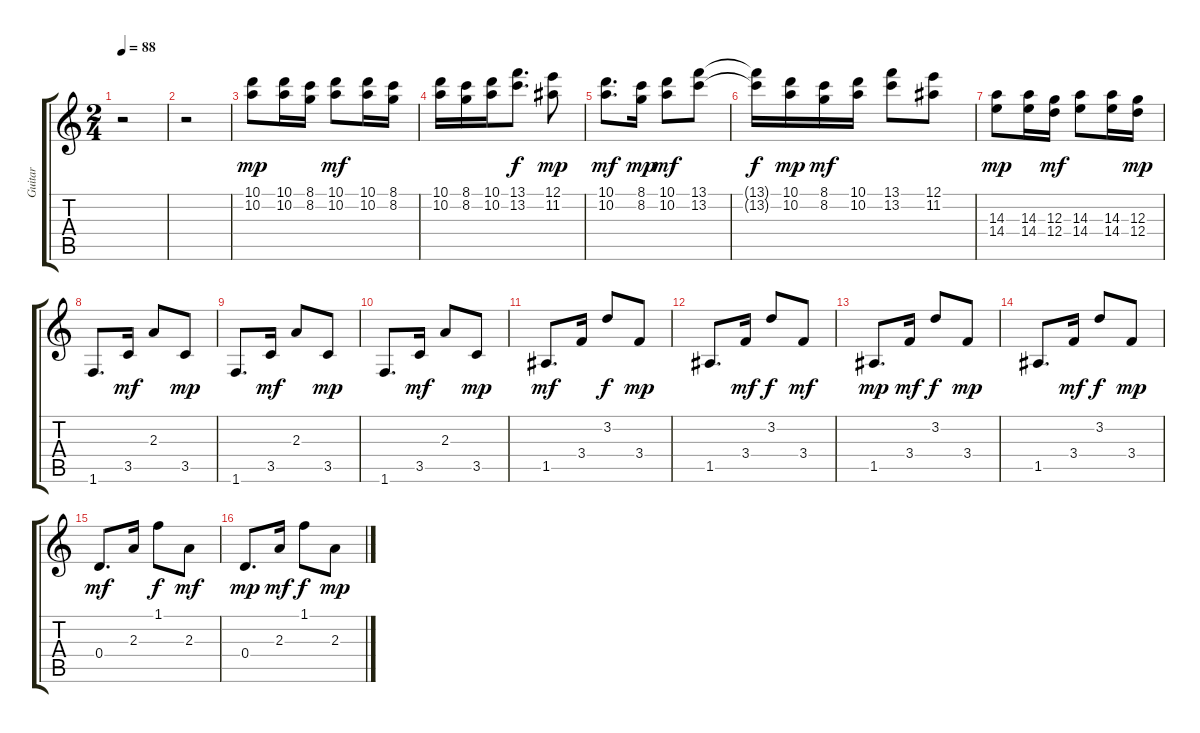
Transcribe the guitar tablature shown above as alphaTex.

\track ("Guitar" "Guitar") {instrument acousticguitarnylon}
\staff {score tabs}
\tuning (E4 B3 G3 D3 A2 E2) {hide}
\ts (2 4)
\tempo 88
\clef g2
\ks c
r.2{dy mp} |
r.2 |
(10.1 10.2).8 (10.1 10.2).16 (8.1 8.2).16 (10.1 10.2).8{dy mf} (10.1 10.2).16 (8.1 8.2).16 |
(10.1 10.2).16 (8.1 8.2).16 (10.1 10.2).16 (13.1 13.2).8{d dy f} (12.1 11.2).8{dy mp} |
(10.1 10.2).8{d dy mf} (8.1 8.2).16{dy mp} (10.1 10.2).8{dy mf} (13.1 13.2).8 |
(13.1{t} 13.2{t}).16{dy f} (10.1 10.2).16{dy mp} (8.1 8.2).16{dy mf} (10.1 10.2).16 (13.1 13.2).8 (12.1 11.2).8 |
(14.3 14.4).8{dy mp} (14.3 14.4).16 (12.3 12.4).16{dy mf} (14.3 14.4).8 (14.3 14.4).16 (12.3 12.4).16{dy mp} |
1.6.8{d} 3.5.16{dy mf} 2.3.8 3.5.8{dy mp} |
1.6.8{d} 3.5.16{dy mf} 2.3.8 3.5.8{dy mp} |
1.6.8{d} 3.5.16{dy mf} 2.3.8 3.5.8{dy mp} |
1.5.8{d dy mf} 3.4.16 3.2.8{dy f} 3.4.8{dy mp} |
1.5.8{d} 3.4.16{dy mf} 3.2.8{dy f} 3.4.8{dy mf} |
1.5.8{d dy mp} 3.4.16{dy mf} 3.2.8{dy f} 3.4.8{dy mp} |
1.5.8{d} 3.4.16{dy mf} 3.2.8{dy f} 3.4.8{dy mp} |
0.4.8{d dy mf} 2.3.16 1.1.8{dy f} 2.3.8{dy mf} |
0.4.8{d dy mp} 2.3.16{dy mf} 1.1.8{dy f} 2.3.8{dy mp}
